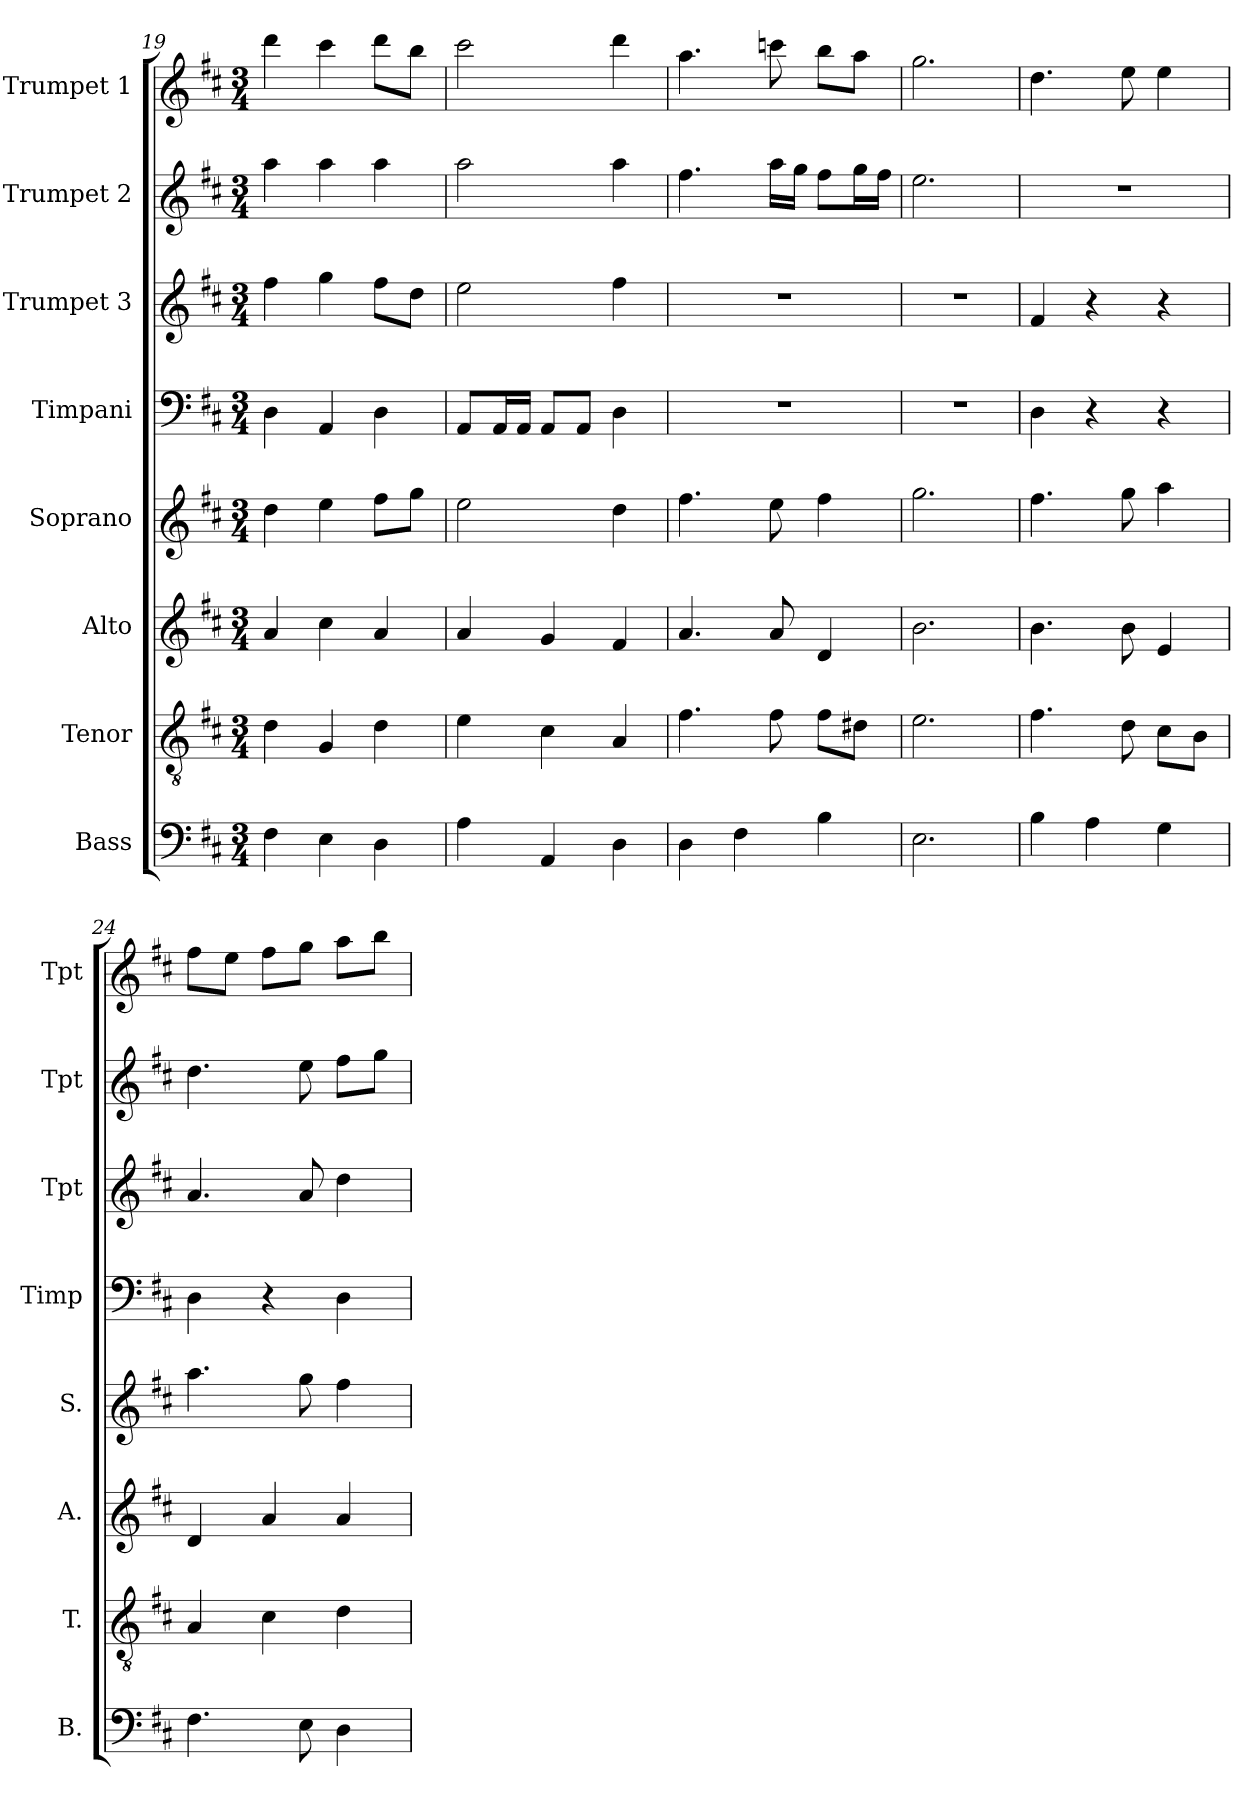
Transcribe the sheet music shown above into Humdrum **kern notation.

**kern	**kern	**kern	**kern	**kern	**kern	**kern	**kern
*part8	*part7	*part6	*part5	*part4	*part3	*part2	*part1
*staff8	*staff7	*staff6	*staff5	*staff4	*staff3	*staff2	*staff1
*I"Bass	*I"Tenor	*I"Alto	*I"Soprano	*I"Timpani	*I"Trumpet 3	*I"Trumpet 2	*I"Trumpet 1
*I'B.	*I'T.	*I'A.	*I'S.	*I'Timp	*I'Tpt	*I'Tpt	*I'Tpt
*clefF4	*clefGv2	*clefG2	*clefG2	*clefF4	*clefG2	*clefG2	*clefG2
*	*	*	*	*	*ITrd1c2	*ITrd1c2	*ITrd1c2
*k[f#c#]	*k[f#c#]	*k[f#c#]	*k[f#c#]	*k[f#c#]	*k[]	*k[]	*k[]
*D:	*D:	*D:	*D:	*D:	*C:	*C:	*C:
*M3/4	*M3/4	*M3/4	*M3/4	*M3/4	*M3/4	*M3/4	*M3/4
=19	=19	=19	=19	=19	=19	=19	=19
4F#\	4d\	4a/	4dd\	4D\	4ee\	4gg\	4ccc\
4E\	4G/	4cc#\	4ee\	4AA/	4ff\	4gg\	4bb\
4D\	4d\	4a/	8ff#\L	4D\	8ee\L	4gg\	8ccc\L
.	.	.	8gg\J	.	8cc\J	.	8aa\J
=20	=20	=20	=20	=20	=20	=20	=20
4A\	4e\	4a/	2ee\	8AA/L	2dd\	2gg\	2bb\
.	.	.	.	16AA/L	.	.	.
.	.	.	.	16AA/JJ	.	.	.
4AA/	4c#\	4g/	.	8AA/L	.	.	.
.	.	.	.	8AA/J	.	.	.
4D\	4A/	4f#/	4dd\	4D\	4ee\	4gg\	4ccc\
!!LO:PB:g=z
=21	=21	=21	=21	=21	=21	=21	=21
!	!	!	!	!LO:N:vis=2	!LO:N:vis=2	!	!
4D\	4.f#\	4.a/	4.ff#\	2.r	2.r	4.ee\	4.gg\
4F#\	.	.	.	.	.	.	.
.	8f#\	8a/	8ee\	.	.	16gg\LL	8bb-X\
.	.	.	.	.	.	16ff\JJ	.
4B\	8f#\L	4d/	4ff#\	.	.	8ee\L	8aa\L
.	8d#X\J	.	.	.	.	16ff\L	8gg\J
.	.	.	.	.	.	16ee\JJ	.
=22	=22	=22	=22	=22	=22	=22	=22
!	!	!	!	!LO:N:vis=2	!LO:N:vis=2	!	!
2.E\	2.e\	2.b\	2.gg\	2.r	2.r	2.dd\	2.ff\
=23	=23	=23	=23	=23	=23	=23	=23
!	!	!	!	!	!	!LO:N:vis=2	!
4B\	4.f#\	4.b\	4.ff#\	4D\	4e/	2.r	4.cc\
4A\	.	.	.	4r	4r	.	.
.	8d\	8b\	8gg\	.	.	.	8dd\
4G\	8c#\L	4e/	4aa\	4r	4r	.	4dd\
.	8B\J	.	.	.	.	.	.
=24	=24	=24	=24	=24	=24	=24	=24
4.F#\	4A/	4d/	4.aa\	4D\	4.g/	4.cc\	8ee\L
.	.	.	.	.	.	.	8dd\J
.	4c#\	4a/	.	4r	.	.	8ee\L
8E\	.	.	8gg\	.	8g/	8dd\	8ff\J
4D\	4d\	4a/	4ff#\	4D\	4cc\	8ee\L	8gg\L
.	.	.	.	.	.	8ff\J	8aa\J
=	=	=	=	=	=	=	=
*-	*-	*-	*-	*-	*-	*-	*-
